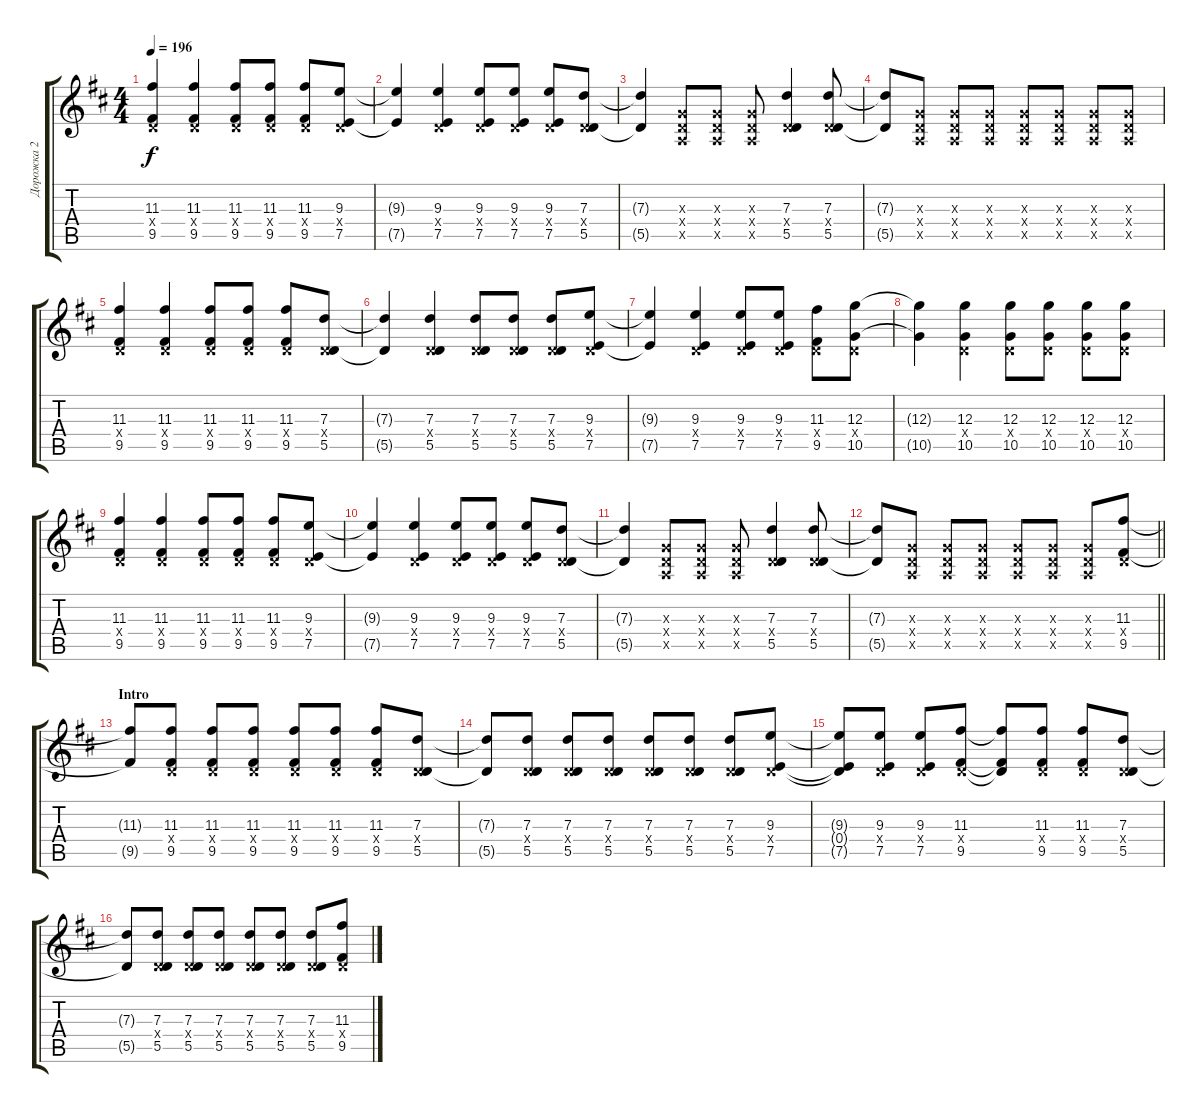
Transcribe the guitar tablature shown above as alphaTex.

\track ("Дорожка 2" "Дорожка 2") {instrument distortionguitar}
\staff {score tabs}
\tuning (E4 B3 G3 D3 A2 D2) {hide}
\ts (4 4)
\tempo 196
\clef g2
\ks d
(11.3 0.4{x} 9.5).4{dy f} (11.3 0.4{x} 9.5).4 (11.3 0.4{x} 9.5).8 (11.3 0.4{x} 9.5).8 (11.3 0.4{x} 9.5).8 (9.3 0.4{x} 7.5).8 |
(9.3{t} 7.5{t}).4 (9.3 0.4{x} 7.5).4 (9.3 0.4{x} 7.5).8 (9.3 0.4{x} 7.5).8 (9.3 0.4{x} 7.5).8 (7.3 0.4{x} 5.5).8 |
(7.3{t} 5.5{t}).4 (0.3{x} 0.4{x} 0.5{x}).8 (0.3{x} 0.4{x} 0.5{x}).8 (0.3{x} 0.4{x} 0.5{x}).8 (7.3 0.4{x} 5.5).4 (7.3 0.4{x} 5.5).8 |
(7.3{t} 5.5{t}).8 (0.3{x} 0.4{x} 0.5{x}).8 (0.3{x} 0.4{x} 0.5{x}).8 (0.3{x} 0.4{x} 0.5{x}).8 (0.3{x} 0.4{x} 0.5{x}).8 (0.3{x} 0.4{x} 0.5{x}).8 (0.3{x} 0.4{x} 0.5{x}).8 (0.3{x} 0.4{x} 0.5{x}).8 |
(11.3 0.4{x} 9.5).4 (11.3 0.4{x} 9.5).4 (11.3 0.4{x} 9.5).8 (11.3 0.4{x} 9.5).8 (11.3 0.4{x} 9.5).8 (7.3 0.4{x} 5.5).8 |
(7.3{t} 5.5{t}).4 (7.3 0.4{x} 5.5).4 (7.3 0.4{x} 5.5).8 (7.3 0.4{x} 5.5).8 (7.3 0.4{x} 5.5).8 (9.3 0.4{x} 7.5).8 |
(9.3{t} 7.5{t}).4 (9.3 0.4{x} 7.5).4 (9.3 0.4{x} 7.5).8 (9.3 0.4{x} 7.5).8 (11.3 0.4{x} 9.5).8 (12.3 0.4{x} 10.5).8 |
(12.3{t} 10.5{t}).4 (12.3 0.4{x} 10.5).4 (12.3 0.4{x} 10.5).8 (12.3 0.4{x} 10.5).8 (12.3 0.4{x} 10.5).8 (12.3 0.4{x} 10.5).8 |
(11.3 0.4{x} 9.5).4 (11.3 0.4{x} 9.5).4 (11.3 0.4{x} 9.5).8 (11.3 0.4{x} 9.5).8 (11.3 0.4{x} 9.5).8 (9.3 0.4{x} 7.5).8 |
(9.3{t} 7.5{t}).4 (9.3 0.4{x} 7.5).4 (9.3 0.4{x} 7.5).8 (9.3 0.4{x} 7.5).8 (9.3 0.4{x} 7.5).8 (7.3 0.4{x} 5.5).8 |
(7.3{t} 5.5{t}).4 (0.3{x} 0.4{x} 0.5{x}).8 (0.3{x} 0.4{x} 0.5{x}).8 (0.3{x} 0.4{x} 0.5{x}).8 (7.3 0.4{x} 5.5).4 (7.3 0.4{x} 5.5).8 |
\barLineRight lightlight
(7.3{t} 5.5{t}).8 (0.3{x} 0.4{x} 0.5{x}).8 (0.3{x} 0.4{x} 0.5{x}).8 (0.3{x} 0.4{x} 0.5{x}).8 (0.3{x} 0.4{x} 0.5{x}).8 (0.3{x} 0.4{x} 0.5{x}).8 (0.3{x} 0.4{x} 0.5{x}).8 (11.3 0.4{x} 9.5).8 |
\section ("" "Intro")
(11.3{t} 9.5{t}).8 (11.3 0.4{x} 9.5).8 (11.3 0.4{x} 9.5).8 (11.3 0.4{x} 9.5).8 (11.3 0.4{x} 9.5).8 (11.3 0.4{x} 9.5).8 (11.3 0.4{x} 9.5).8 (7.3 0.4{x} 5.5).8 |
(7.3{t} 5.5{t}).8 (7.3 0.4{x} 5.5).8 (7.3 0.4{x} 5.5).8 (7.3 0.4{x} 5.5).8 (7.3 0.4{x} 5.5).8 (7.3 0.4{x} 5.5).8 (7.3 0.4{x} 5.5).8 (9.3 0.4{x} 7.5).8 |
(9.3{t} 0.4{t} 7.5{t}).8 (9.3 0.4{x} 7.5).8 (9.3 0.4{x} 7.5).8 (11.3 0.4{x} 9.5).8 (11.3{t} 0.4{t} 9.5{t}).8 (11.3 0.4{x} 9.5).8 (11.3 0.4{x} 9.5).8 (7.3 0.4{x} 5.5).8 |
(7.3{t} 5.5{t}).8 (7.3 0.4{x} 5.5).8 (7.3 0.4{x} 5.5).8 (7.3 0.4{x} 5.5).8 (7.3 0.4{x} 5.5).8 (7.3 0.4{x} 5.5).8 (7.3 0.4{x} 5.5).8 (11.3 0.4{x} 9.5).8
